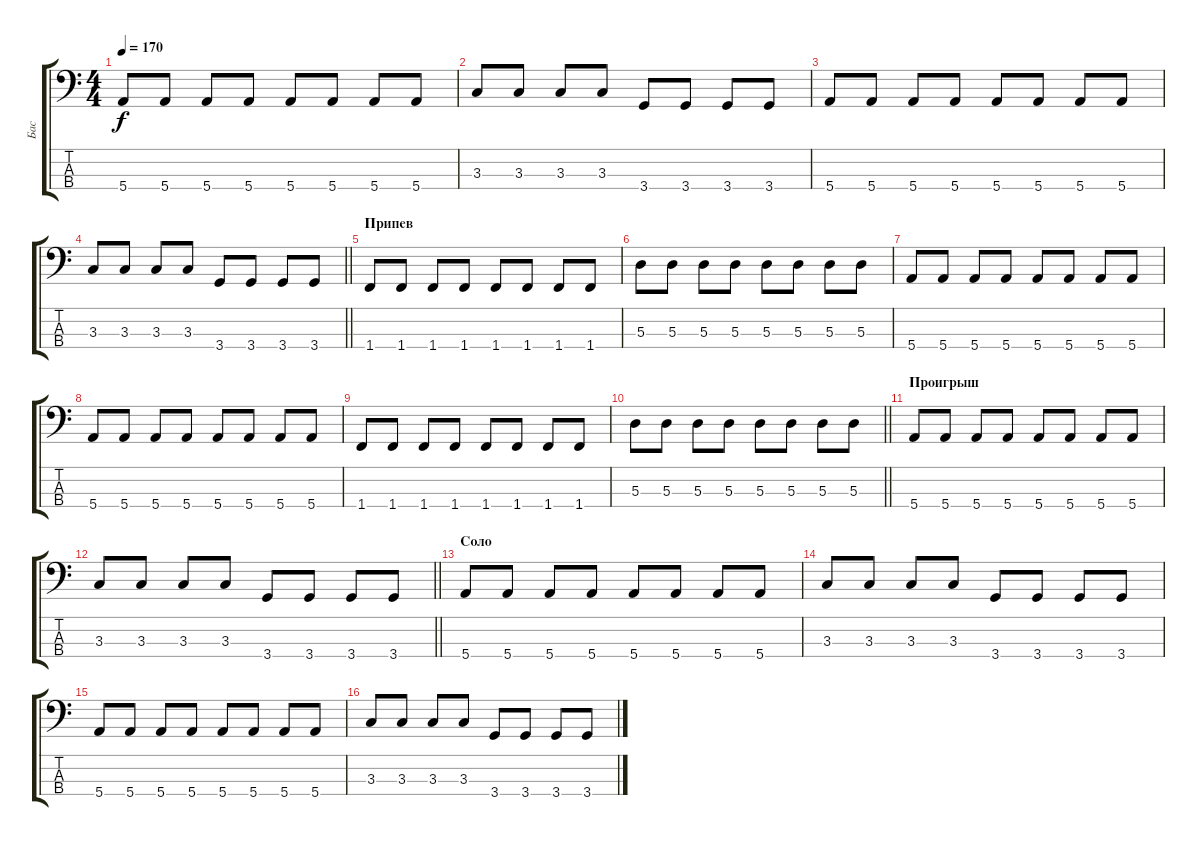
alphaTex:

\track ("Бас" "Бас") {instrument electricbassfinger}
\staff {score tabs}
\tuning (G2 D2 A1 E1) {hide}
\ts (4 4)
\tempo 170
\clef f4
\ks c
5.4.8{dy f} 5.4.8 5.4.8 5.4.8 5.4.8 5.4.8 5.4.8 5.4.8 |
3.3.8 3.3.8 3.3.8 3.3.8 3.4.8 3.4.8 3.4.8 3.4.8 |
5.4.8 5.4.8 5.4.8 5.4.8 5.4.8 5.4.8 5.4.8 5.4.8 |
\barLineRight lightlight
3.3.8 3.3.8 3.3.8 3.3.8 3.4.8 3.4.8 3.4.8 3.4.8 |
\section ("" "Припев")
1.4.8 1.4.8 1.4.8 1.4.8 1.4.8 1.4.8 1.4.8 1.4.8 |
5.3.8 5.3.8 5.3.8 5.3.8 5.3.8 5.3.8 5.3.8 5.3.8 |
5.4.8 5.4.8 5.4.8 5.4.8 5.4.8 5.4.8 5.4.8 5.4.8 |
5.4.8 5.4.8 5.4.8 5.4.8 5.4.8 5.4.8 5.4.8 5.4.8 |
1.4.8 1.4.8 1.4.8 1.4.8 1.4.8 1.4.8 1.4.8 1.4.8 |
\barLineRight lightlight
5.3.8 5.3.8 5.3.8 5.3.8 5.3.8 5.3.8 5.3.8 5.3.8 |
\section ("" "Проигрыш")
5.4.8 5.4.8 5.4.8 5.4.8 5.4.8 5.4.8 5.4.8 5.4.8 |
\barLineRight lightlight
3.3.8 3.3.8 3.3.8 3.3.8 3.4.8 3.4.8 3.4.8 3.4.8 |
\section ("" "Соло")
5.4.8 5.4.8 5.4.8 5.4.8 5.4.8 5.4.8 5.4.8 5.4.8 |
3.3.8 3.3.8 3.3.8 3.3.8 3.4.8 3.4.8 3.4.8 3.4.8 |
5.4.8 5.4.8 5.4.8 5.4.8 5.4.8 5.4.8 5.4.8 5.4.8 |
3.3.8 3.3.8 3.3.8 3.3.8 3.4.8 3.4.8 3.4.8 3.4.8
